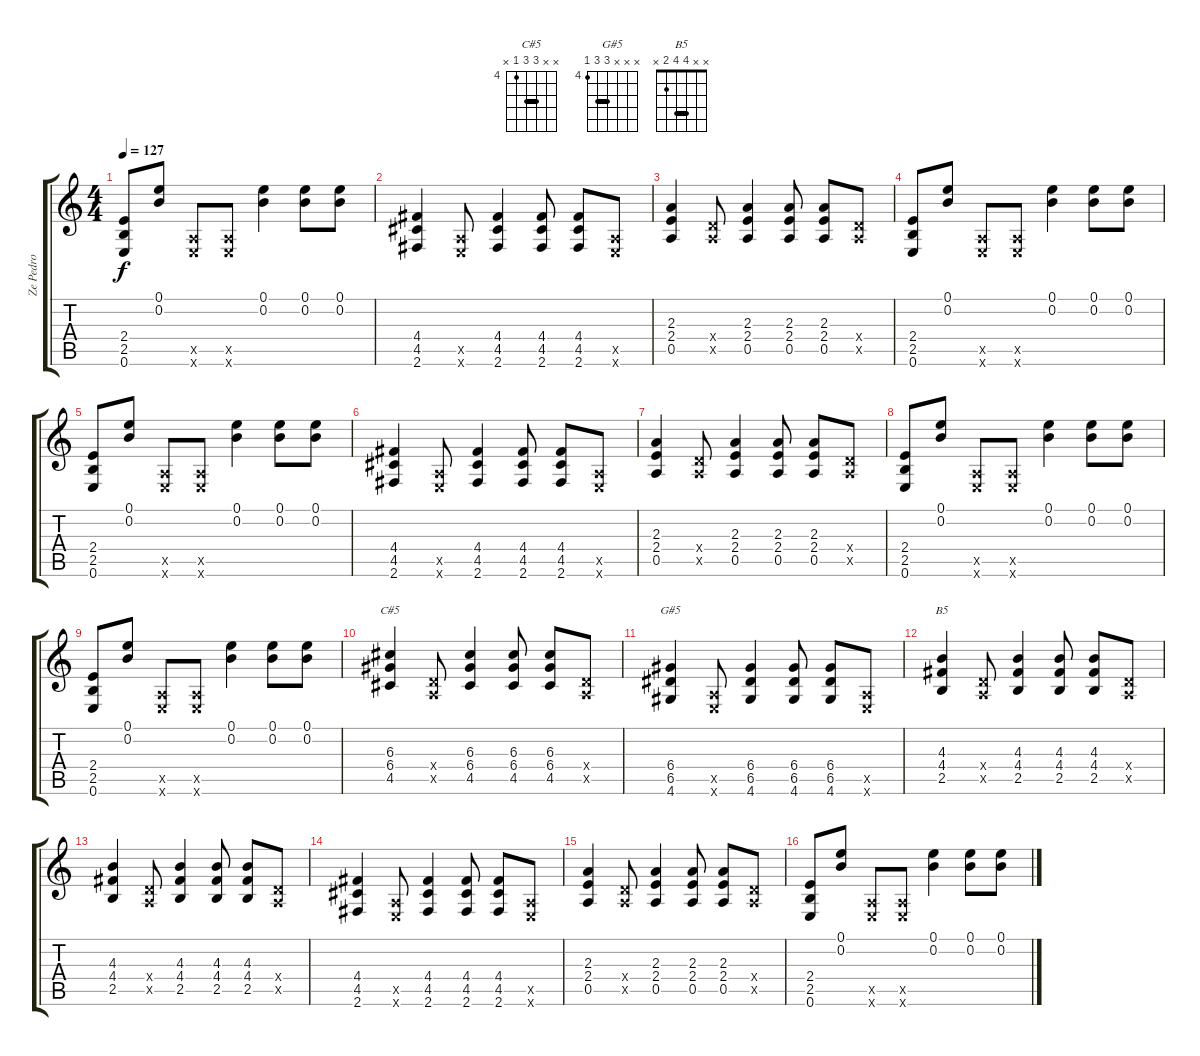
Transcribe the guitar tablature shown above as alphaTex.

\track ("Ze Pedro" "Ze Pedro") {instrument distortionguitar}
\staff {score tabs}
\tuning (E4 B3 G3 D3 A2 E2) {hide}
\chord ("C#5" x x 6 6 4 x) {firstfret 4 barre 6}
\chord ("G#5" x x x 6 6 4) {firstfret 4 barre 6}
\chord ("B5" x x 4 4 2 x) {barre 4}
\ts (4 4)
\tempo 127
\clef g2
\ks c
(2.4 2.5 0.6).8{dy f} (0.1 0.2).8 (0.5{x} 0.6{x}).8 (0.5{x} 0.6{x}).8 (0.1 0.2).4 (0.1 0.2).8 (0.1 0.2).8 |
(4.4 4.5 2.6).4 (0.5{x} 0.6{x}).8 (4.4 4.5 2.6).4 (4.4 4.5 2.6).8 (4.4 4.5 2.6).8 (0.5{x} 0.6{x}).8 |
(2.3 2.4 0.5).4 (0.4{x} 0.5{x}).8 (2.3 2.4 0.5).4 (2.3 2.4 0.5).8 (2.3 2.4 0.5).8 (0.4{x} 0.5{x}).8 |
(2.4 2.5 0.6).8 (0.1 0.2).8 (0.5{x} 0.6{x}).8 (0.5{x} 0.6{x}).8 (0.1 0.2).4 (0.1 0.2).8 (0.1 0.2).8 |
(2.4 2.5 0.6).8 (0.1 0.2).8 (0.5{x} 0.6{x}).8 (0.5{x} 0.6{x}).8 (0.1 0.2).4 (0.1 0.2).8 (0.1 0.2).8 |
(4.4 4.5 2.6).4 (0.5{x} 0.6{x}).8 (4.4 4.5 2.6).4 (4.4 4.5 2.6).8 (4.4 4.5 2.6).8 (0.5{x} 0.6{x}).8 |
(2.3 2.4 0.5).4 (0.4{x} 0.5{x}).8 (2.3 2.4 0.5).4 (2.3 2.4 0.5).8 (2.3 2.4 0.5).8 (0.4{x} 0.5{x}).8 |
(2.4 2.5 0.6).8 (0.1 0.2).8 (0.5{x} 0.6{x}).8 (0.5{x} 0.6{x}).8 (0.1 0.2).4 (0.1 0.2).8 (0.1 0.2).8 |
(2.4 2.5 0.6).8 (0.1 0.2).8 (0.5{x} 0.6{x}).8 (0.5{x} 0.6{x}).8 (0.1 0.2).4 (0.1 0.2).8 (0.1 0.2).8 |
(6.3 6.4 4.5).4{ch "C#5"} (0.4{x} 0.5{x}).8 (6.3 6.4 4.5).4 (6.3 6.4 4.5).8 (6.3 6.4 4.5).8 (0.4{x} 0.5{x}).8 |
(6.4 6.5 4.6).4{ch "G#5"} (0.5{x} 0.6{x}).8 (6.4 6.5 4.6).4 (6.4 6.5 4.6).8 (6.4 6.5 4.6).8 (0.5{x} 0.6{x}).8 |
(4.3 4.4 2.5).4{ch "B5"} (0.4{x} 0.5{x}).8 (4.3 4.4 2.5).4 (4.3 4.4 2.5).8 (4.3 4.4 2.5).8 (0.4{x} 0.5{x}).8 |
(4.3 4.4 2.5).4 (0.4{x} 0.5{x}).8 (4.3 4.4 2.5).4 (4.3 4.4 2.5).8 (4.3 4.4 2.5).8 (0.4{x} 0.5{x}).8 |
(4.4 4.5 2.6).4 (0.5{x} 0.6{x}).8 (4.4 4.5 2.6).4 (4.4 4.5 2.6).8 (4.4 4.5 2.6).8 (0.5{x} 0.6{x}).8 |
(2.3 2.4 0.5).4 (0.4{x} 0.5{x}).8 (2.3 2.4 0.5).4 (2.3 2.4 0.5).8 (2.3 2.4 0.5).8 (0.4{x} 0.5{x}).8 |
(2.4 2.5 0.6).8 (0.1 0.2).8 (0.5{x} 0.6{x}).8 (0.5{x} 0.6{x}).8 (0.1 0.2).4 (0.1 0.2).8 (0.1 0.2).8
